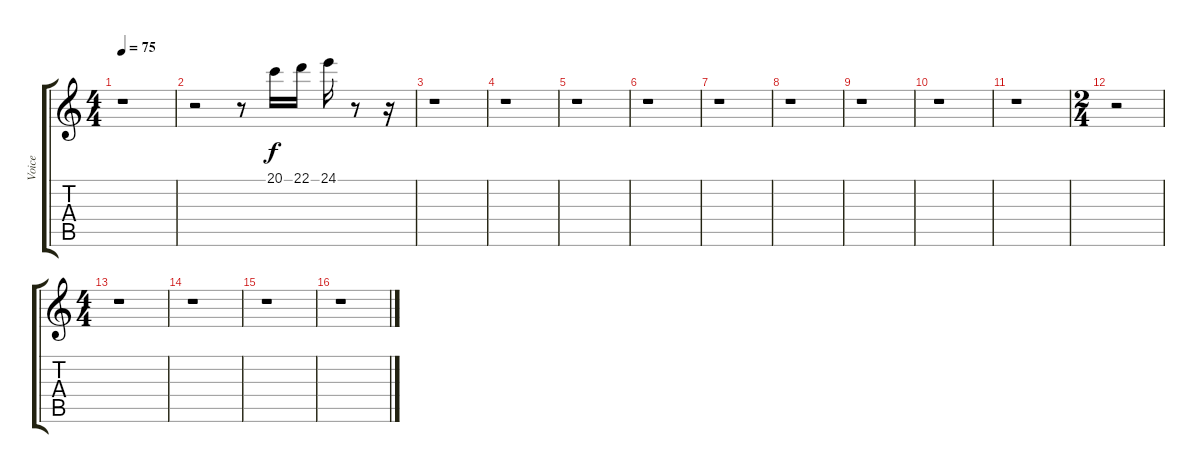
\track ("Voice" "Voice") {instrument pad4choir}
\staff {score tabs}
\tuning (E4 B3 G3 D3 A2 E2) {hide}
\ts (4 4)
\tempo 75
\clef g2
\ks c
r.1{dy f} |
r.2 r.8 20.1.16 22.1.16 24.1.16 r.8 r.16 |
r.1 |
r.1 |
r.1 |
r.1 |
r.1 |
r.1 |
r.1 |
r.1 |
r.1 |
\ts (2 4)
r.2 |
\ts (4 4)
r.1 |
r.1 |
r.1 |
r.1
